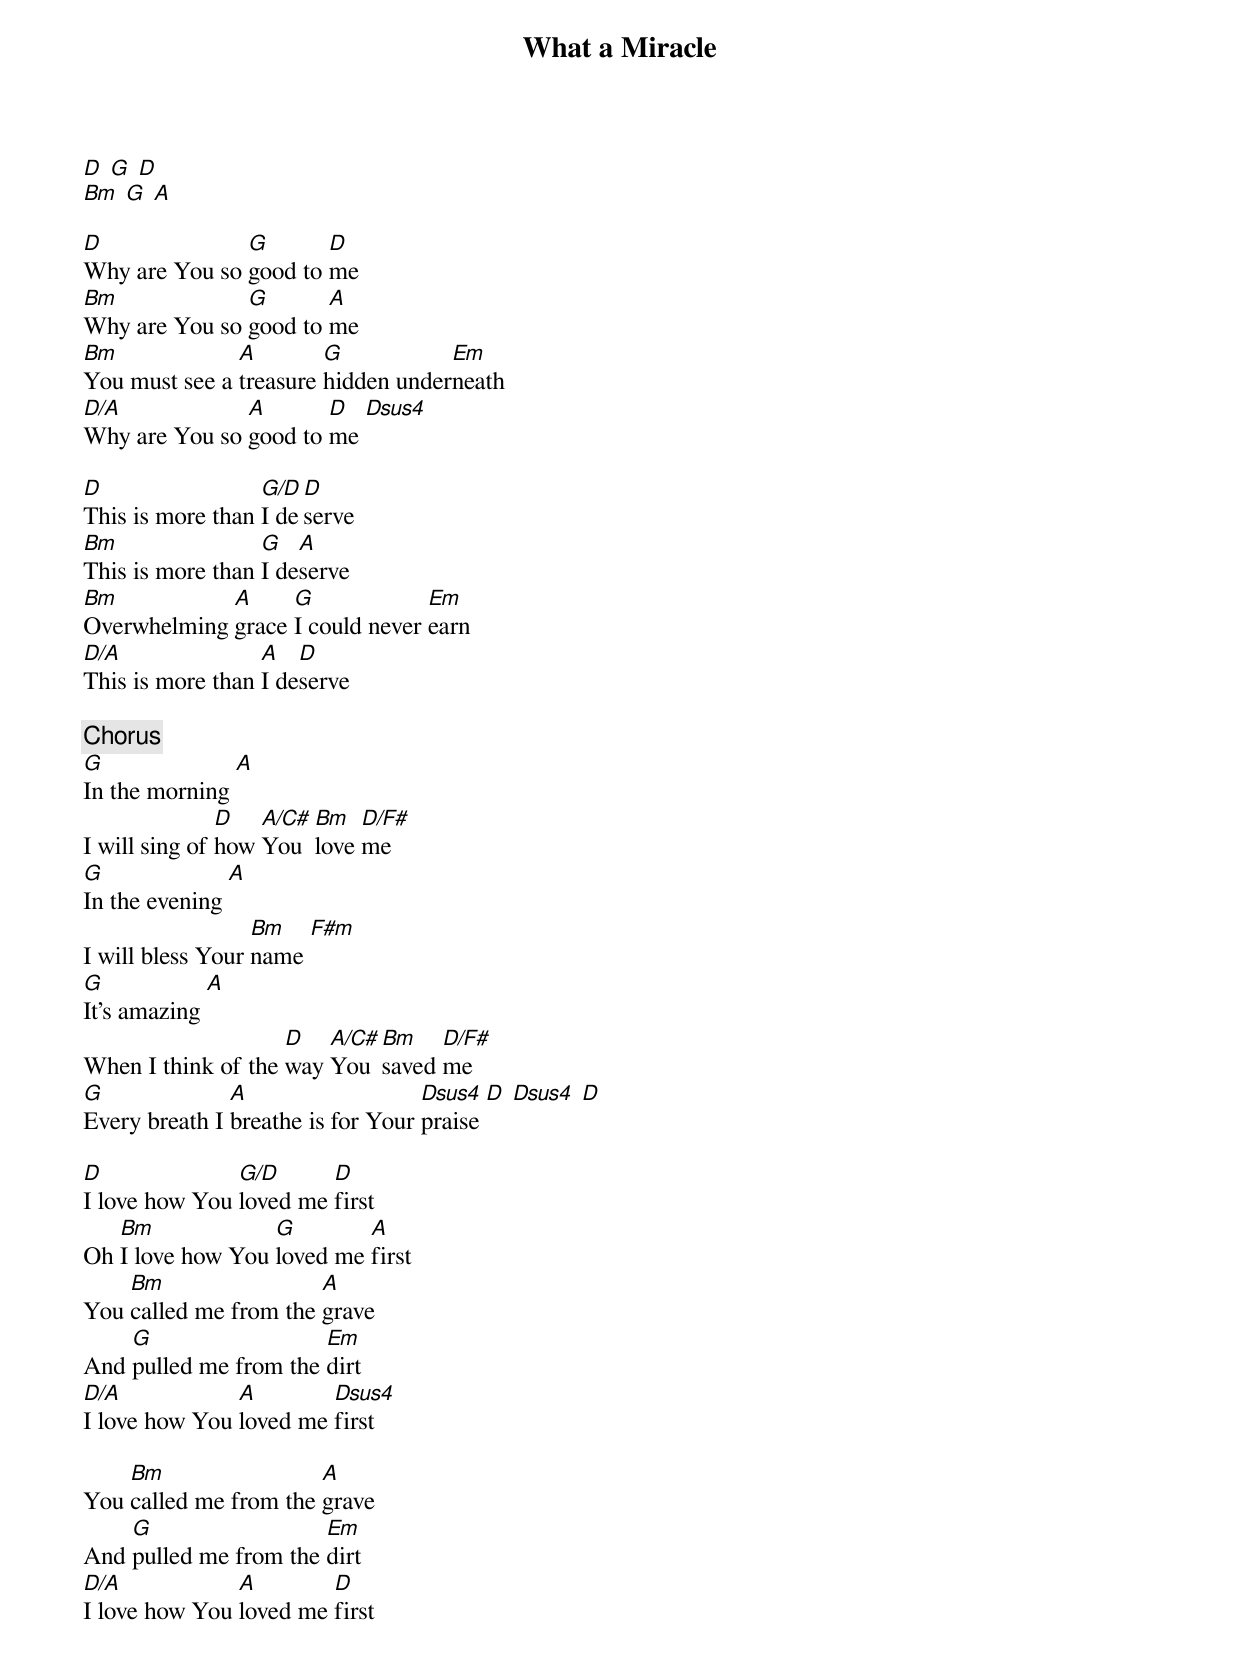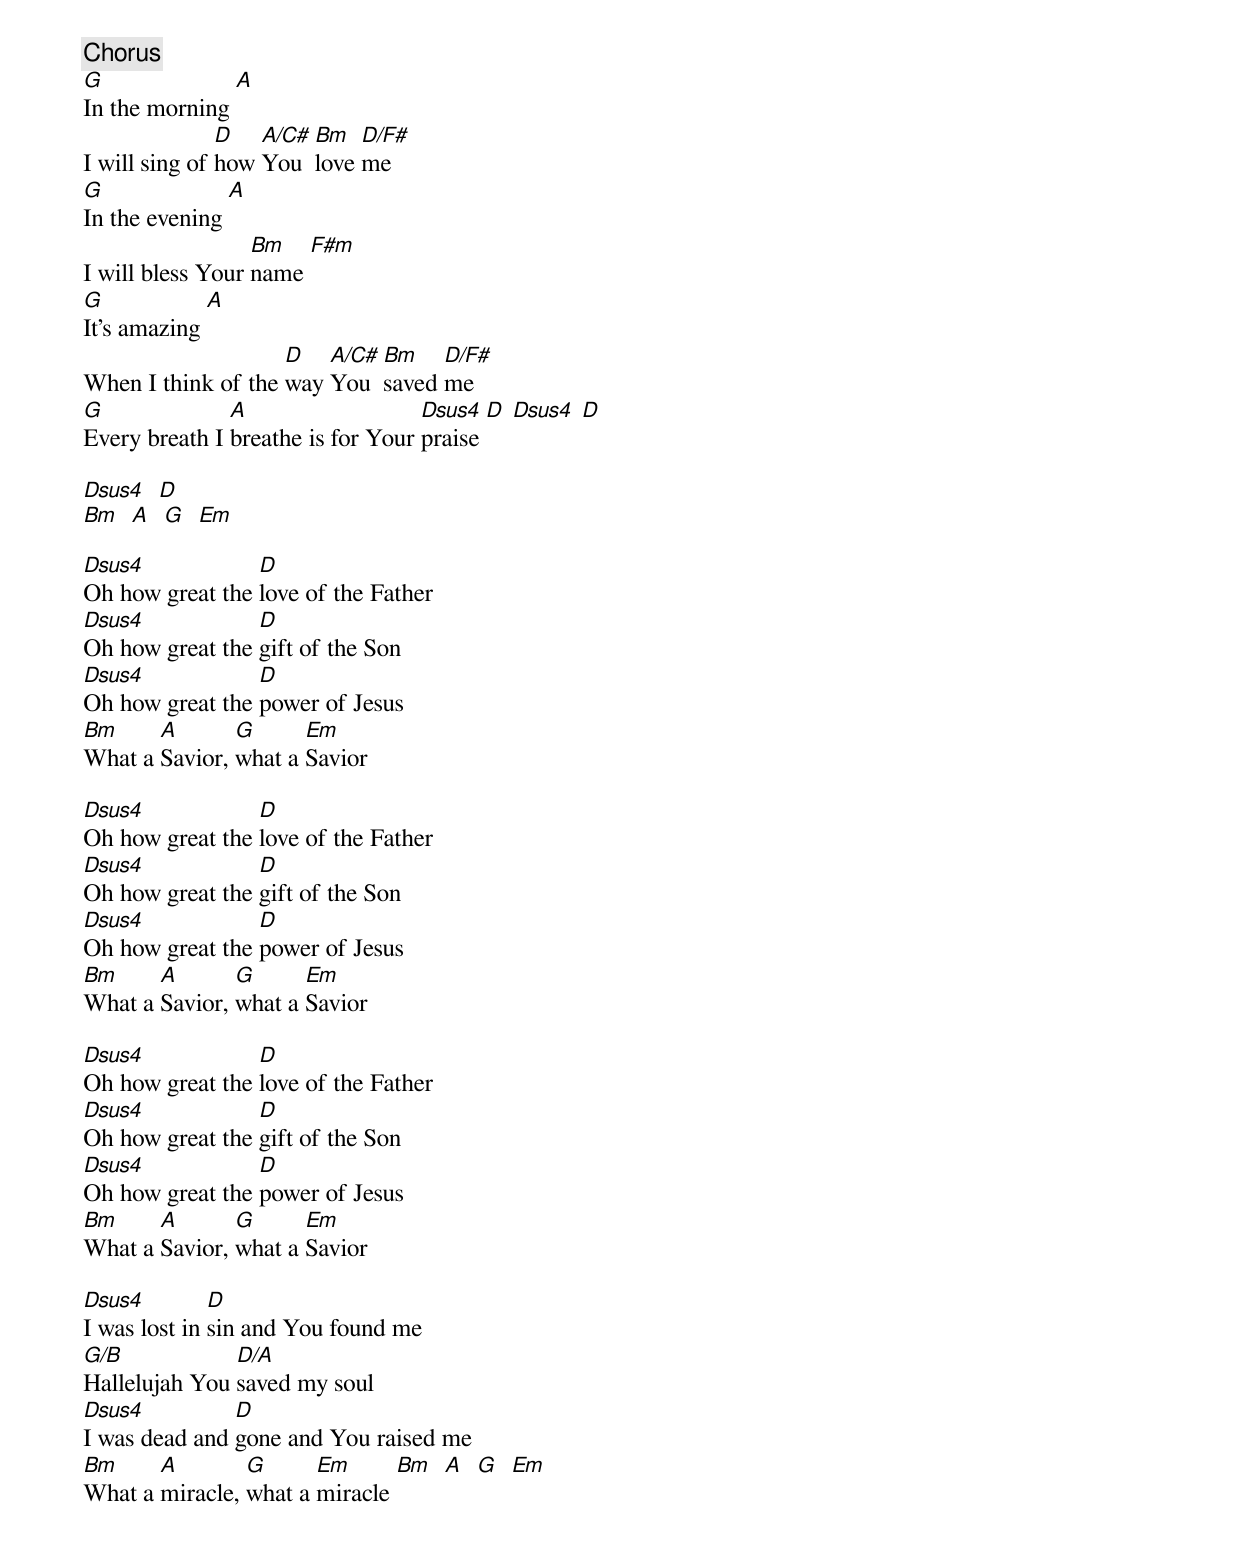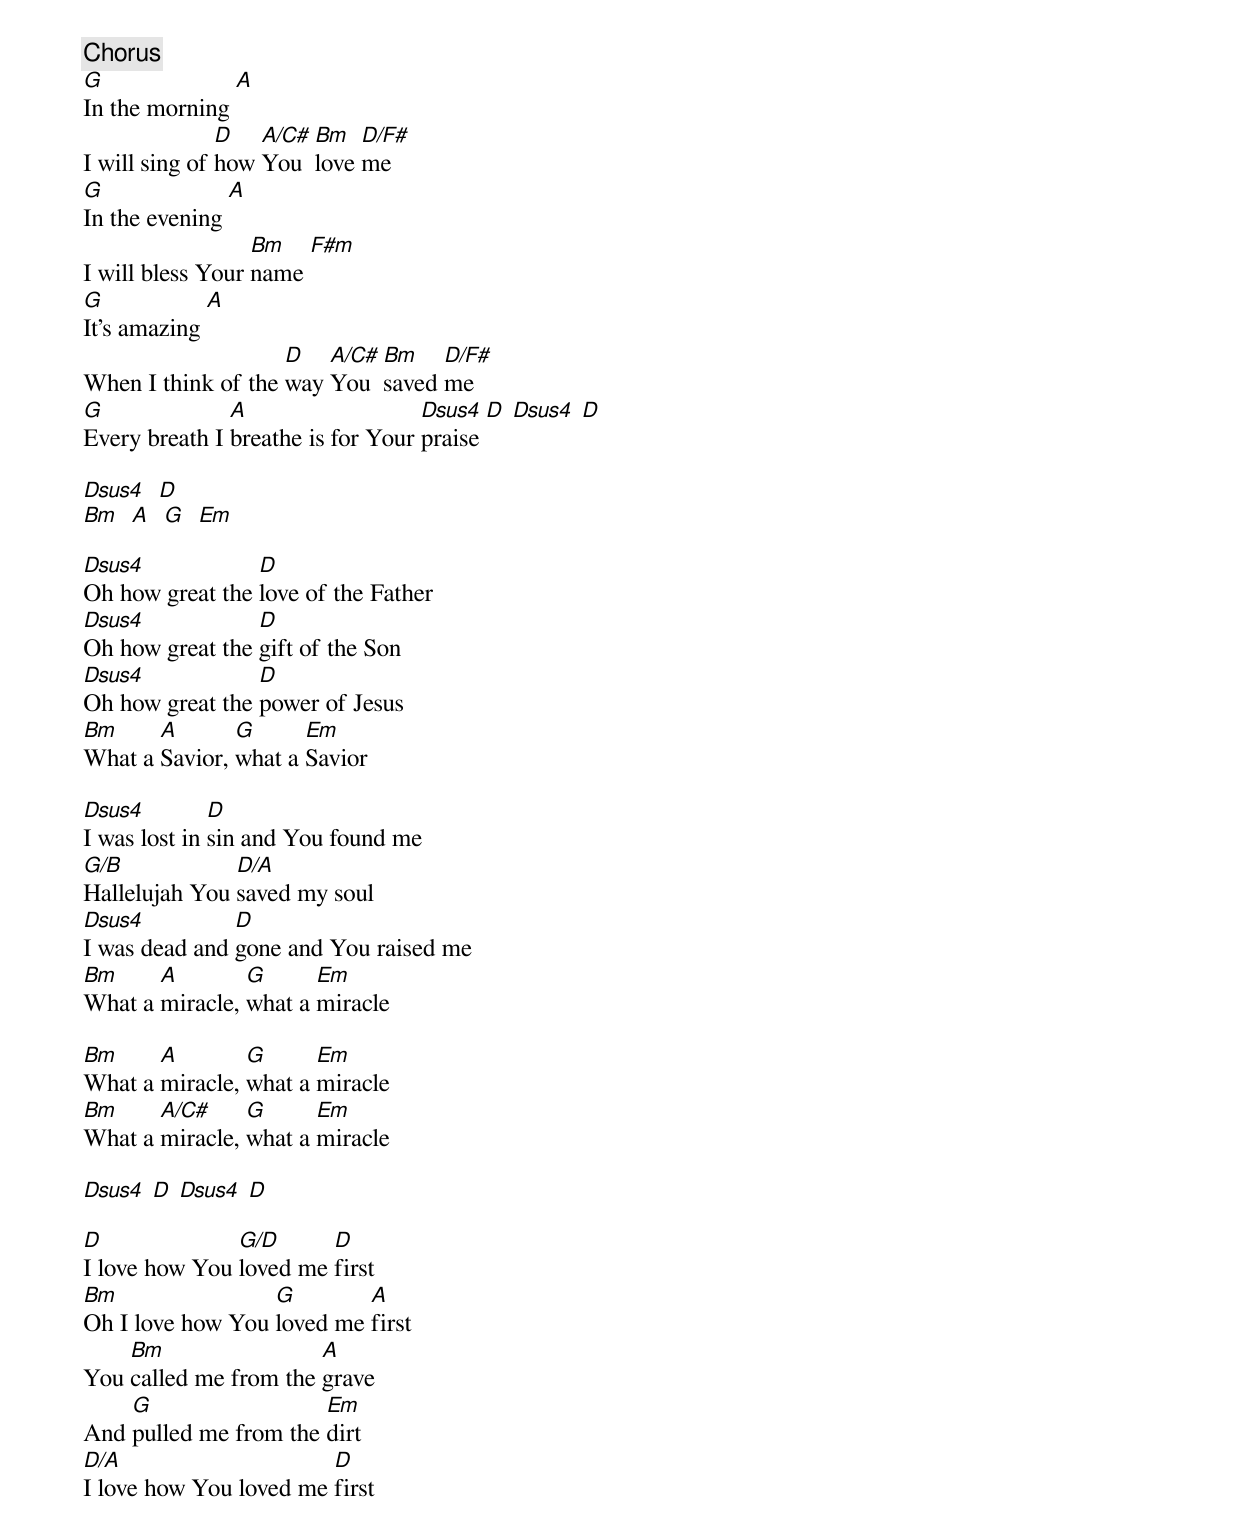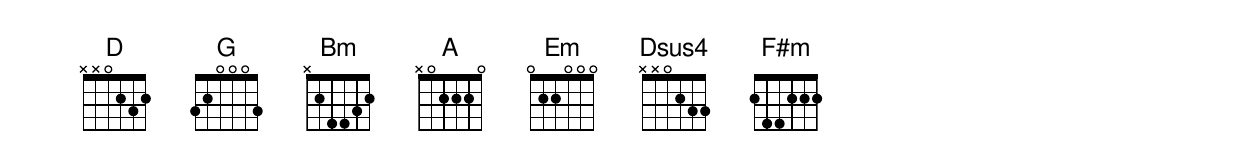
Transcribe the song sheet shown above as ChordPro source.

{Title: What a Miracle}

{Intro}
[D] [G] [D]
[Bm] [G] [A]

{Verse 1}
[D]Why are You so [G]good to [D]me
[Bm]Why are You so [G]good to [A]me
[Bm]You must see a [A]treasure [G]hidden under[Em]neath
[D/A]Why are You so [A]good to [D]me [Dsus4]

[D]This is more than [G/D]I de[D]serve
[Bm]This is more than [G]I de[A]serve
[Bm]Overwhelming [A]grace [G]I could never [Em]earn
[D/A]This is more than [A]I de[D]serve

{Chorus}
[G]In the morning [A]
I will sing of [D]how [A/C#]You  [Bm]love [D/F#]me
[G]In the evening [A]
I will bless Your [Bm]name [F#m]
[G]It's amazing [A]
When I think of the [D]way [A/C#]You [Bm]saved [D/F#]me
[G]Every breath I [A]breathe is for Your [Dsus4]praise [D] [Dsus4] [D]

{Verse 2}
[D]I love how You [G/D]loved me [D]first
Oh [Bm]I love how You [G]loved me [A]first
You [Bm]called me from the [A]grave
And [G]pulled me from the [Em]dirt
[D/A]I love how You [A]loved me [Dsus4]first

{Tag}
You [Bm]called me from the [A]grave
And [G]pulled me from the [Em]dirt
[D/A]I love how You [A]loved me [D]first

{Chorus}
[G]In the morning [A]
I will sing of [D]how [A/C#]You  [Bm]love [D/F#]me
[G]In the evening [A]
I will bless Your [Bm]name [F#m]
[G]It's amazing [A]
When I think of the [D]way [A/C#]You  [Bm]saved [D/F#]me
[G]Every breath I [A]breathe is for Your [Dsus4]praise [D] [Dsus4] [D]

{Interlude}
[Dsus4]  [D]
[Bm]  [A]  [G]  [Em]

{Bridge 1}
[Dsus4]Oh how great the [D]love of the Father
[Dsus4]Oh how great the [D]gift of the Son
[Dsus4]Oh how great the [D]power of Jesus
[Bm]What a [A]Savior, [G]what a [Em]Savior

{Bridge 1}
[Dsus4]Oh how great the [D]love of the Father
[Dsus4]Oh how great the [D]gift of the Son
[Dsus4]Oh how great the [D]power of Jesus
[Bm]What a [A]Savior, [G]what a [Em]Savior

{Bridge 1}
[Dsus4]Oh how great the [D]love of the Father
[Dsus4]Oh how great the [D]gift of the Son
[Dsus4]Oh how great the [D]power of Jesus
[Bm]What a [A]Savior, [G]what a [Em]Savior

{Bridge 2}
[Dsus4]I was lost in [D]sin and You found me
[G/B]Hallelujah You [D/A]saved my soul
[Dsus4]I was dead and [D]gone and You raised me
[Bm]What a [A]miracle, [G]what a [Em]miracle [Bm]  [A]  [G]  [Em]

{Chorus}
[G]In the morning [A]
I will sing of [D]how [A/C#]You  [Bm]love [D/F#]me
[G]In the evening [A]
I will bless Your [Bm]name [F#m]
[G]It's amazing [A]
When I think of the [D]way [A/C#]You  [Bm]saved [D/F#]me
[G]Every breath I [A]breathe is for Your [Dsus4]praise [D] [Dsus4] [D]

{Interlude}
[Dsus4]  [D]
[Bm]  [A]  [G]  [Em]

{Bridge 1}
[Dsus4]Oh how great the [D]love of the Father
[Dsus4]Oh how great the [D]gift of the Son
[Dsus4]Oh how great the [D]power of Jesus
[Bm]What a [A]Savior, [G]what a [Em]Savior

{Bridge 2}
[Dsus4]I was lost in [D]sin and You found me
[G/B]Hallelujah You [D/A]saved my soul
[Dsus4]I was dead and [D]gone and You raised me
[Bm]What a [A]miracle, [G]what a [Em]miracle

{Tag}
[Bm]What a [A]miracle, [G]what a [Em]miracle
[Bm]What a [A/C#]miracle, [G]what a [Em]miracle

{Interlude 2}
[Dsus4] [D] [Dsus4] [D]

{Verse 3}
[D]I love how You [G/D]loved me [D]first
[Bm]Oh I love how You [G]loved me [A]first
You [Bm]called me from the [A]grave
And [G]pulled me from the [Em]dirt
[D/A]I love how You loved me [D]first
